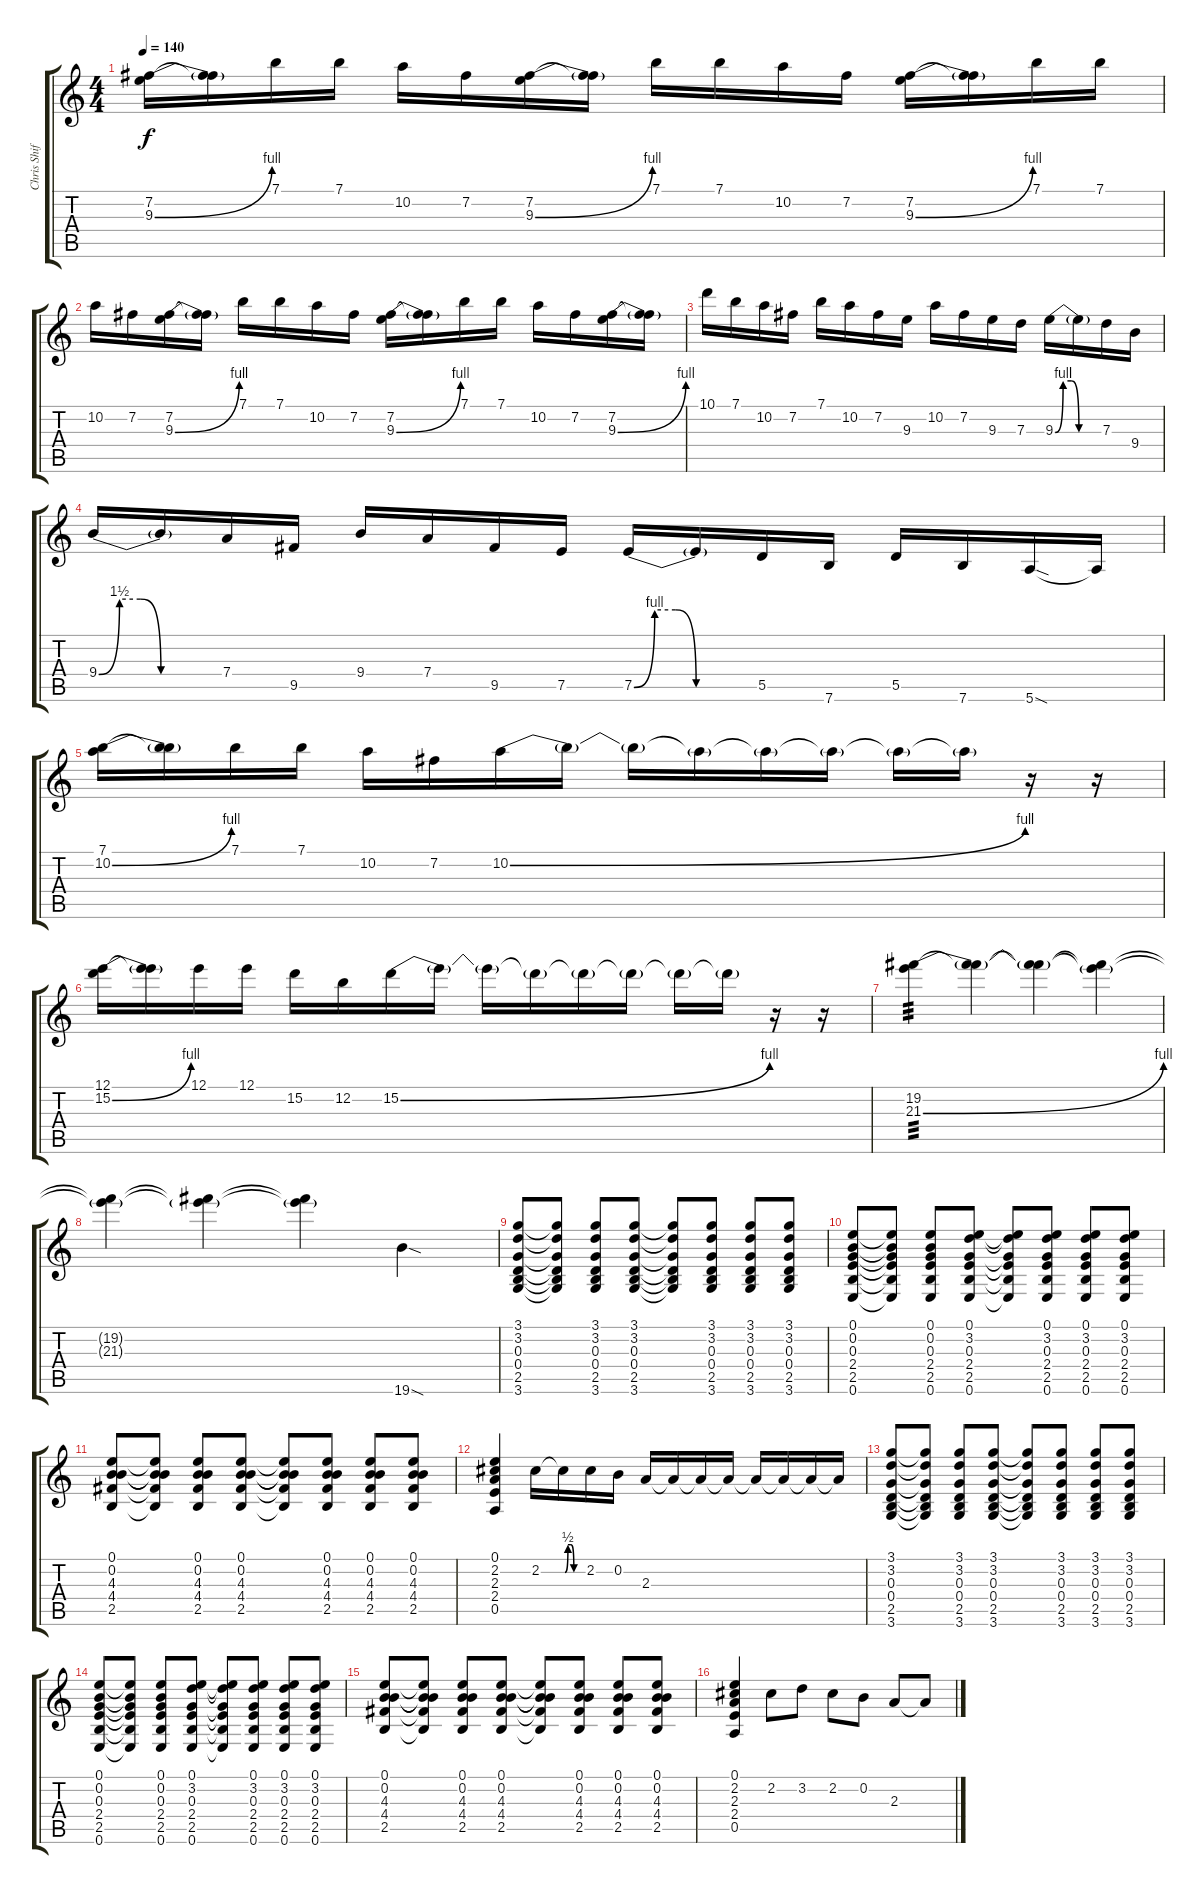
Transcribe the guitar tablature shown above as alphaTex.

\track ("Chris Shifflet (Líder)" "Chris Shif") {instrument distortionguitar}
\staff {score tabs}
\tuning (E4 B3 G3 D3 A2 E2) {hide}
\ts (4 4)
\tempo 140
\clef g2
\ks c
(7.2 9.3{be (bend 0 0 60 4)}).16{dy f volume 16 instrument distortionguitar} (7.2{t} 9.3{t}).16 7.1.16 7.1.16 10.2.16 7.2.16 (7.2 9.3{be (bend 0 0 60 4)}).16 (7.2{t} 9.3{t}).16 7.1.16 7.1.16 10.2.16 7.2.16 (7.2 9.3{be (bend 0 0 60 4)}).16 (7.2{t} 9.3{t}).16 7.1.16 7.1.16 |
10.2.16 7.2.16 (7.2 9.3{be (bend 0 0 60 4)}).16 (7.2{t} 9.3{t}).16 7.1.16 7.1.16 10.2.16 7.2.16 (7.2 9.3{be (bend 0 0 60 4)}).16 (7.2{t} 9.3{t}).16 7.1.16 7.1.16 10.2.16 7.2.16 (7.2 9.3{be (bend 0 0 60 4)}).16 (7.2{t} 9.3{t}).16 |
10.1.16 7.1.16 10.2.16 7.2.16 7.1.16 10.2.16 7.2.16 9.3.16 10.2.16 7.2.16 9.3.16 7.3.16 9.3{be (custom 0 0 10 4 20 4 30 0 60 0)}.16 9.3{t}.16 7.3.16 9.4.16 |
9.4{be (custom 0 0 10 6 20 6 30 0 60 0)}.16 9.4{t}.16 7.4.16 9.5.16 9.4.16 7.4.16 9.5.16 7.5.16 7.5{be (custom 0 0 10 4 20 4 30 0 60 0)}.16 7.5{t}.16 5.5.16 7.6.16 5.5.16 7.6.16 5.6{sod}.16 5.6{t}.16 |
(7.1 10.2{be (bend 0 0 60 4)}).16 (7.1{t} 10.2{t}).16 7.1.16 7.1.16 10.2.16 7.2.16 10.2{be (bend 0 0 60 4)}.16 10.2{t}.16 10.2{t}.16 10.2{t}.16 10.2{t}.16 10.2{t}.16 10.2{t}.16 10.2{t}.16 r.16 r.16 |
(12.1 15.2{be (bend 0 0 60 4)}).16 (12.1{t} 15.2{t}).16 12.1.16 12.1.16 15.2.16 12.2.16 15.2{be (bend 0 0 60 4)}.16 15.2{t}.16 15.2{t}.16 15.2{t}.16 15.2{t}.16 15.2{t}.16 15.2{t}.16 15.2{t}.16 r.16 r.16 |
(19.2 21.3{be (bend 0 0 60 4)}).4{tp 3} (19.2{t} 21.3{t}).4 (19.2{t} 21.3{t}).4 (19.2{t} 21.3{t}).4 |
(19.2{t} 21.3{t}).4 (19.2{t} 21.3{t}).4 (19.2{t} 21.3{t}).4 19.6{sod}.4 |
(3.1 3.2 0.3 0.4 2.5 3.6).8 (3.1{t} 3.2{t} 0.3{t} 0.4{t} 2.5{t} 3.6{t}).8 (3.1 3.2 0.3 0.4 2.5 3.6).8 (3.1 3.2 0.3 0.4 2.5 3.6).8 (3.1{t} 3.2{t} 0.3{t} 0.4{t} 2.5{t} 3.6{t}).8 (3.1 3.2 0.3 0.4 2.5 3.6).8 (3.1 3.2 0.3 0.4 2.5 3.6).8 (3.1 3.2 0.3 0.4 2.5 3.6).8 |
(0.1 0.2 0.3 2.4 2.5 0.6).8 (0.1{t} 0.2{t} 0.3{t} 2.4{t} 2.5{t} 0.6{t}).8 (0.1 0.2 0.3 2.4 2.5 0.6).8 (0.1 3.2 0.3 2.4 2.5 0.6).8 (0.1{t} 3.2{t} 0.3{t} 2.4{t} 2.5{t} 0.6{t}).8 (0.1 3.2 0.3 2.4 2.5 0.6).8 (0.1 3.2 0.3 2.4 2.5 0.6).8 (0.1 3.2 0.3 2.4 2.5 0.6).8 |
(0.1 0.2 4.3 4.4 2.5).8 (0.1{t} 0.2{t} 4.3{t} 4.4{t} 2.5{t}).8 (0.1 0.2 4.3 4.4 2.5).8 (0.1 0.2 4.3 4.4 2.5).8 (0.1{t} 0.2{t} 4.3{t} 4.4{t} 2.5{t}).8 (0.1 0.2 4.3 4.4 2.5).8 (0.1 0.2 4.3 4.4 2.5).8 (0.1 0.2 4.3 4.4 2.5).8 |
(0.1 2.2 2.3 2.4 0.5).4 2.2.16 2.2{be (custom 0 0 10 2 20 2 30 0 60 0) t}.16 2.2.16 0.2.16 2.3.16 2.3{t}.16 2.3{t}.16 2.3{t}.16 2.3{t}.16 2.3{t}.16 2.3{t}.16 2.3{t}.16 |
(3.1 3.2 0.3 0.4 2.5 3.6).8 (3.1{t} 3.2{t} 0.3{t} 0.4{t} 2.5{t} 3.6{t}).8 (3.1 3.2 0.3 0.4 2.5 3.6).8 (3.1 3.2 0.3 0.4 2.5 3.6).8 (3.1{t} 3.2{t} 0.3{t} 0.4{t} 2.5{t} 3.6{t}).8 (3.1 3.2 0.3 0.4 2.5 3.6).8 (3.1 3.2 0.3 0.4 2.5 3.6).8 (3.1 3.2 0.3 0.4 2.5 3.6).8 |
(0.1 0.2 0.3 2.4 2.5 0.6).8 (0.1{t} 0.2{t} 0.3{t} 2.4{t} 2.5{t} 0.6{t}).8 (0.1 0.2 0.3 2.4 2.5 0.6).8 (0.1 3.2 0.3 2.4 2.5 0.6).8 (0.1{t} 3.2{t} 0.3{t} 2.4{t} 2.5{t} 0.6{t}).8 (0.1 3.2 0.3 2.4 2.5 0.6).8 (0.1 3.2 0.3 2.4 2.5 0.6).8 (0.1 3.2 0.3 2.4 2.5 0.6).8 |
(0.1 0.2 4.3 4.4 2.5).8 (0.1{t} 0.2{t} 4.3{t} 4.4{t} 2.5{t}).8 (0.1 0.2 4.3 4.4 2.5).8 (0.1 0.2 4.3 4.4 2.5).8 (0.1{t} 0.2{t} 4.3{t} 4.4{t} 2.5{t}).8 (0.1 0.2 4.3 4.4 2.5).8 (0.1 0.2 4.3 4.4 2.5).8 (0.1 0.2 4.3 4.4 2.5).8 |
(0.1 2.2 2.3 2.4 0.5).4 2.2.8 3.2.8 2.2.8 0.2.8 2.3.8 2.3{t}.8
